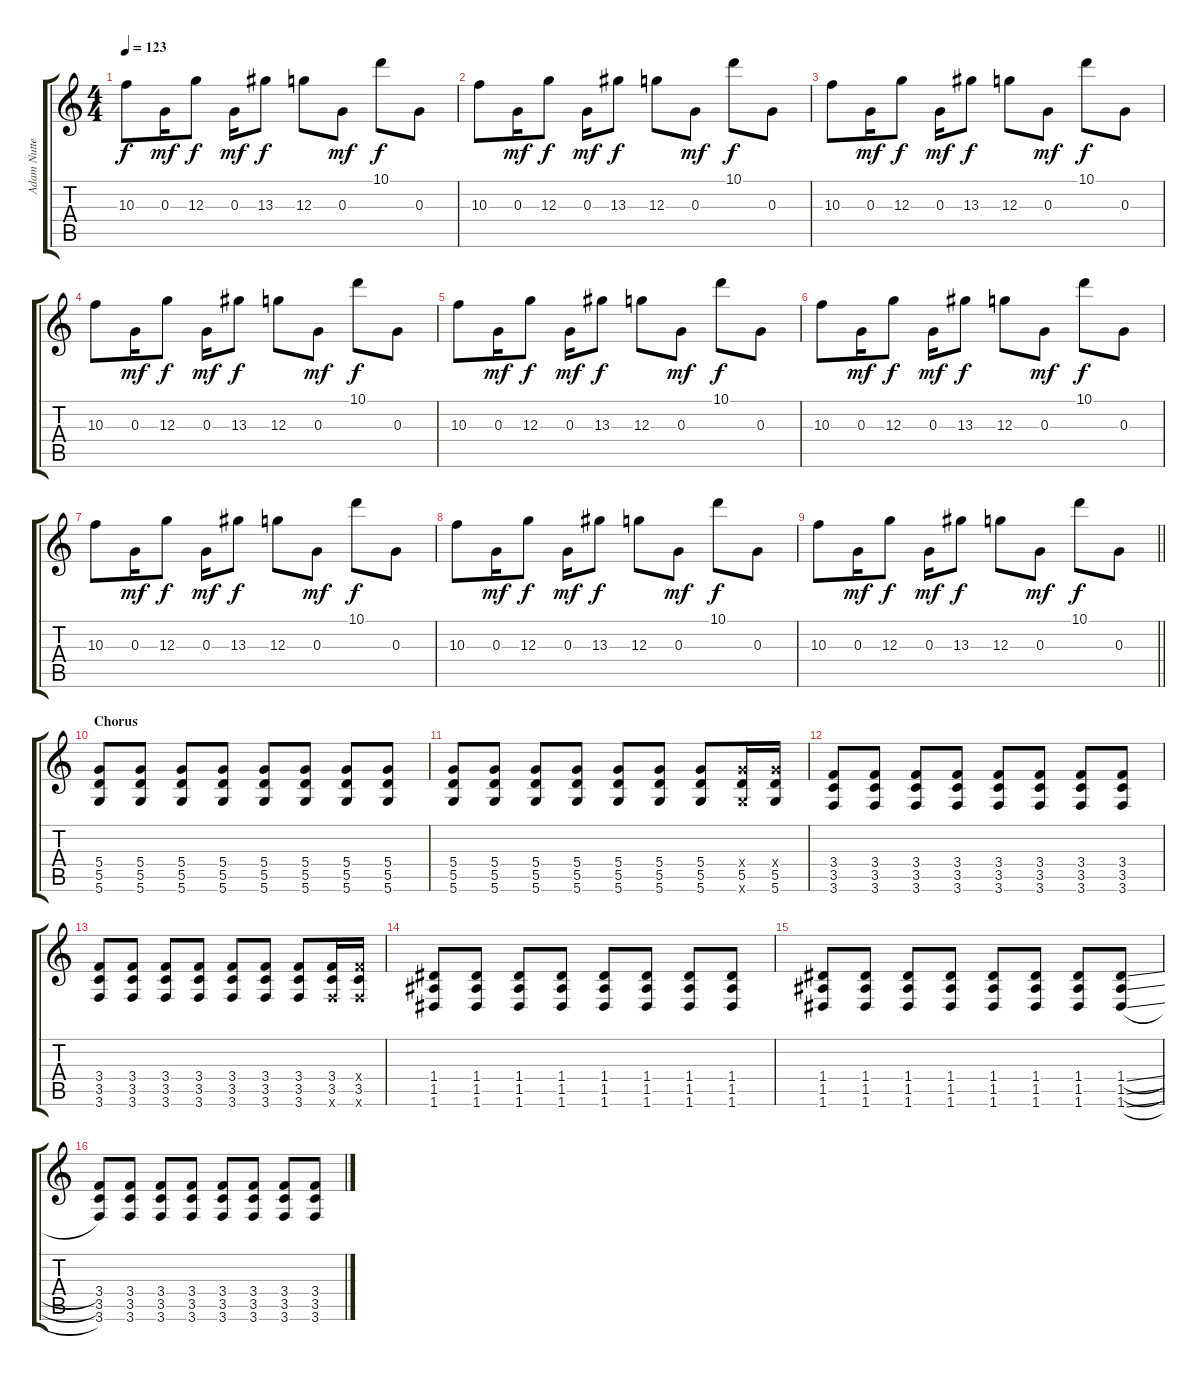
\track ("Adam Nutter" "Adam Nutte") {instrument electricguitarclean}
\staff {score tabs}
\tuning (E4 B3 G3 D3 A2 D2) {hide}
\ts (4 4)
\tempo 123
\clef g2
\ks c
10.3.8{dy f} 0.3.16{dy mf} 12.3.8{dy f} 0.3.16{dy mf} 13.3.8{dy f} 12.3.8 0.3.8{dy mf} 10.1.8{dy f} 0.3.8 |
10.3.8 0.3.16{dy mf} 12.3.8{dy f} 0.3.16{dy mf} 13.3.8{dy f} 12.3.8 0.3.8{dy mf} 10.1.8{dy f} 0.3.8 |
10.3.8 0.3.16{dy mf} 12.3.8{dy f} 0.3.16{dy mf} 13.3.8{dy f} 12.3.8 0.3.8{dy mf} 10.1.8{dy f} 0.3.8 |
10.3.8 0.3.16{dy mf} 12.3.8{dy f} 0.3.16{dy mf} 13.3.8{dy f} 12.3.8 0.3.8{dy mf} 10.1.8{dy f} 0.3.8 |
10.3.8 0.3.16{dy mf} 12.3.8{dy f} 0.3.16{dy mf} 13.3.8{dy f} 12.3.8 0.3.8{dy mf} 10.1.8{dy f} 0.3.8 |
10.3.8 0.3.16{dy mf} 12.3.8{dy f} 0.3.16{dy mf} 13.3.8{dy f} 12.3.8 0.3.8{dy mf} 10.1.8{dy f} 0.3.8 |
10.3.8 0.3.16{dy mf} 12.3.8{dy f} 0.3.16{dy mf} 13.3.8{dy f} 12.3.8 0.3.8{dy mf} 10.1.8{dy f} 0.3.8 |
10.3.8 0.3.16{dy mf} 12.3.8{dy f} 0.3.16{dy mf} 13.3.8{dy f} 12.3.8 0.3.8{dy mf} 10.1.8{dy f} 0.3.8 |
\barLineRight lightlight
10.3.8 0.3.16{dy mf} 12.3.8{dy f} 0.3.16{dy mf} 13.3.8{dy f} 12.3.8 0.3.8{dy mf} 10.1.8{dy f} 0.3.8 |
\section ("" "Chorus")
(5.4 5.5 5.6).8{volume 13 instrument overdrivenguitar} (5.4 5.5 5.6).8 (5.4 5.5 5.6).8 (5.4 5.5 5.6).8 (5.4 5.5 5.6).8 (5.4 5.5 5.6).8 (5.4 5.5 5.6).8 (5.4 5.5 5.6).8 |
(5.4 5.5 5.6).8 (5.4 5.5 5.6).8 (5.4 5.5 5.6).8 (5.4 5.5 5.6).8 (5.4 5.5 5.6).8 (5.4 5.5 5.6).8 (5.4 5.5 5.6).8 (5.4{x} 5.5 5.6{x}).16 (5.4{x} 5.5 5.6).16 |
(3.4 3.5 3.6).8 (3.4 3.5 3.6).8 (3.4 3.5 3.6).8 (3.4 3.5 3.6).8 (3.4 3.5 3.6).8 (3.4 3.5 3.6).8 (3.4 3.5 3.6).8 (3.4 3.5 3.6).8 |
(3.4 3.5 3.6).8 (3.4 3.5 3.6).8 (3.4 3.5 3.6).8 (3.4 3.5 3.6).8 (3.4 3.5 3.6).8 (3.4 3.5 3.6).8 (3.4 3.5 3.6).8 (3.4 3.5 3.6{x}).16 (3.4{x} 3.5 3.6{x}).16 |
(1.4 1.5 1.6).8 (1.4 1.5 1.6).8 (1.4 1.5 1.6).8 (1.4 1.5 1.6).8 (1.4 1.5 1.6).8 (1.4 1.5 1.6).8 (1.4 1.5 1.6).8 (1.4 1.5 1.6).8 |
(1.4 1.5 1.6).8 (1.4 1.5 1.6).8 (1.4 1.5 1.6).8 (1.4 1.5 1.6).8 (1.4 1.5 1.6).8 (1.4 1.5 1.6).8 (1.4 1.5 1.6).8 (1.4{sl} 1.5{sl} 1.6{sl}).8 |
(3.4 3.5 3.6).8 (3.4 3.5 3.6).8 (3.4 3.5 3.6).8 (3.4 3.5 3.6).8 (3.4 3.5 3.6).8 (3.4 3.5 3.6).8 (3.4 3.5 3.6).8 (3.4 3.5 3.6).8
